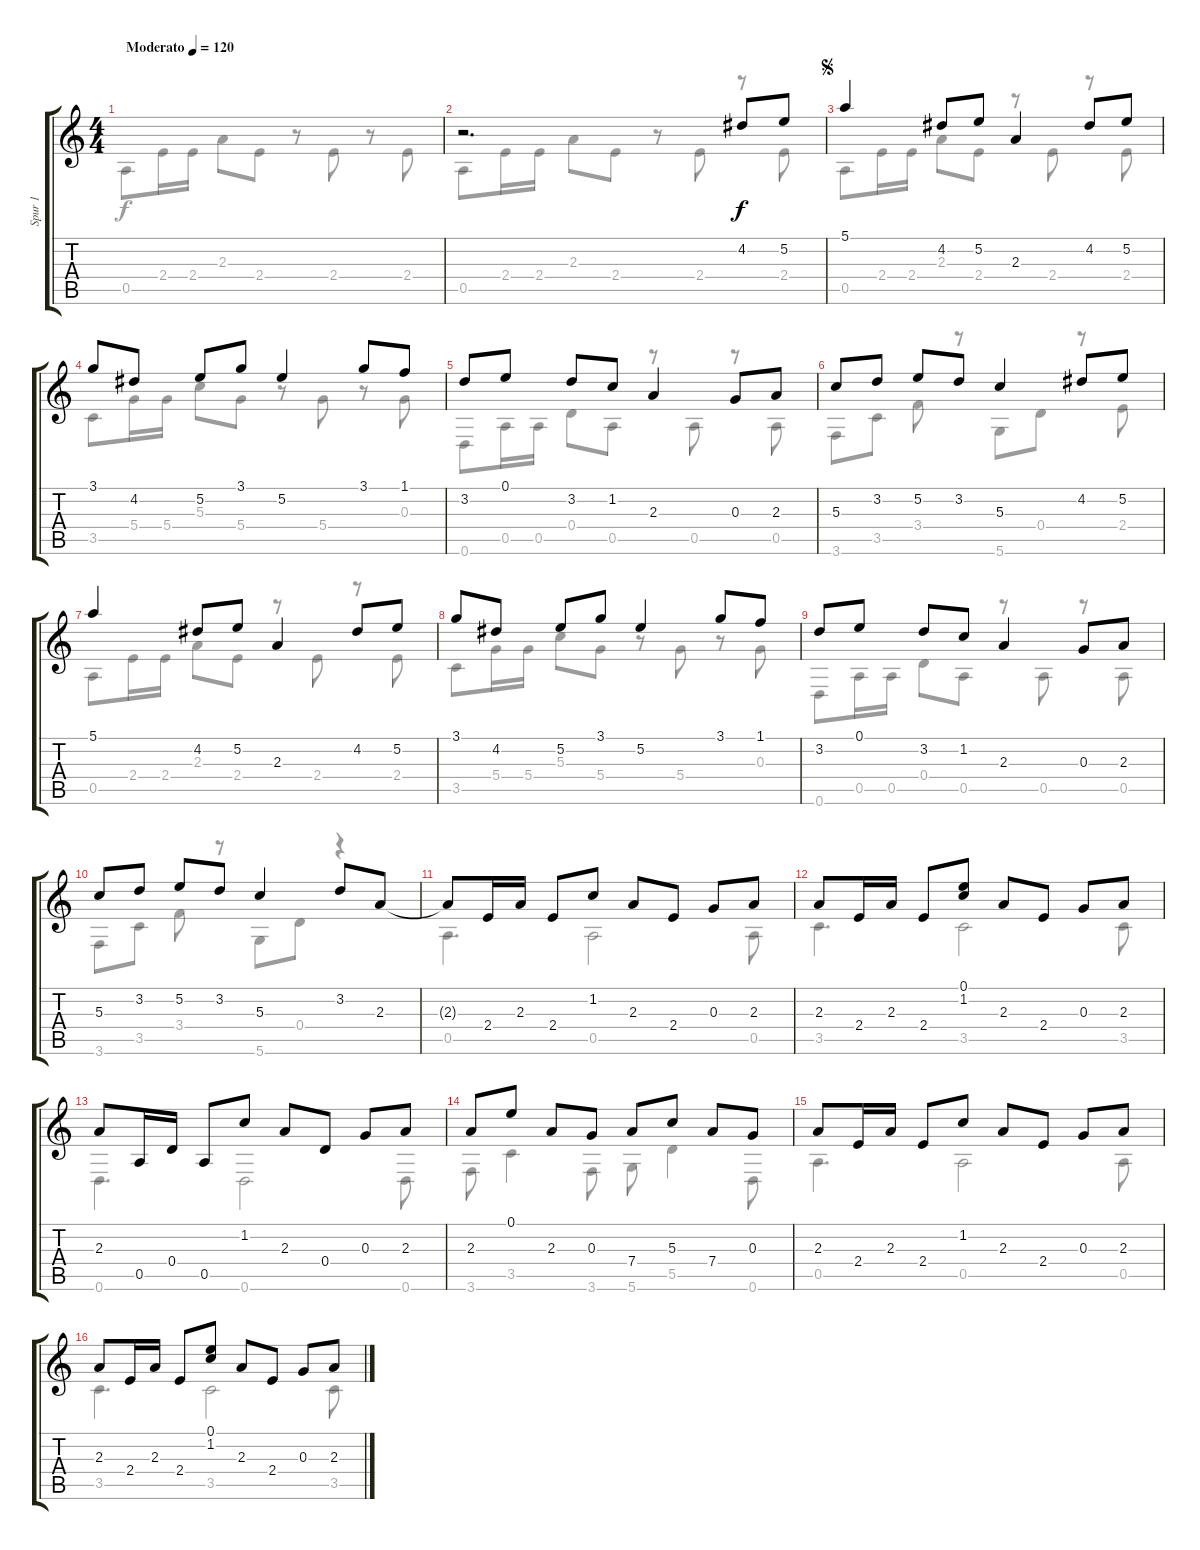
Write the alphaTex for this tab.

\track ("Spur 1" "Spur 1") {instrument acousticguitarnylon}
\staff {score tabs}
\tuning (E4 B3 G3 D3 A2 D2) {hide}
\voice
\ts (4 4)
\tempo (120 "Moderato")
\clef g2
\ks c
|
r.2{d} 4.2.8 5.2.8 |
\jump segno
5.1.4 4.2.8 5.2.8 2.3.4 4.2.8 5.2.8 |
3.1.8 4.2.8 5.2.8 3.1.8 5.2.4 3.1.8 1.1.8 |
3.2.8 0.1.8 3.2.8 1.2.8 2.3.4 0.3.8 2.3.8 |
5.3.8 3.2.8 5.2.8 3.2.8 5.3.4 4.2.8 5.2.8 |
5.1.4 4.2.8 5.2.8 2.3.4 4.2.8 5.2.8 |
3.1.8 4.2.8 5.2.8 3.1.8 5.2.4 3.1.8 1.1.8 |
3.2.8 0.1.8 3.2.8 1.2.8 2.3.4 0.3.8 2.3.8 |
5.3.8 3.2.8 5.2.8 3.2.8 5.3.4 3.2.8 2.3.8 |
2.3{t}.8 2.4.16 2.3.16 2.4.8 1.2.8 2.3.8 2.4.8 0.3.8 2.3.8 |
2.3.8 2.4.16 2.3.16 2.4.8 (0.1 1.2).8 2.3.8 2.4.8 0.3.8 2.3.8 |
2.3.8 0.5.16 0.4.16 0.5.8 1.2.8 2.3.8 0.4.8 0.3.8 2.3.8 |
2.3.8 0.1.8 2.3.8 0.3.8 7.4.8 5.3.8 7.4.8 0.3.8 |
2.3.8 2.4.16 2.3.16 2.4.8 1.2.8 2.3.8 2.4.8 0.3.8 2.3.8 |
2.3.8 2.4.16 2.3.16 2.4.8 (0.1 1.2).8 2.3.8 2.4.8 0.3.8 2.3.8
\voice
\clef g2
\ottava regular
\simile none
\ks c
0.5.8{dy f} 2.4.16 2.4.16 2.3.8 2.4.8 r.8 2.4.8 r.8 2.4.8 |
0.5.8 2.4.16 2.4.16 2.3.8 2.4.8 r.8 2.4.8 r.8 2.4.8 |
0.5.8 2.4.16 2.4.16 2.3.8 2.4.8 r.8 2.4.8 r.8 2.4.8 |
3.5.8 5.4.16 5.4.16 5.3.8 5.4.8 r.8 5.4.8 r.8 0.3.8 |
0.6.8 0.5.16 0.5.16 0.4.8 0.5.8 r.8 0.5.8 r.8 0.5.8 |
3.6.8 3.5.8 3.4.8 r.8 5.6.8 0.4.8 r.8 2.4.8 |
0.5.8 2.4.16 2.4.16 2.3.8 2.4.8 r.8 2.4.8 r.8 2.4.8 |
3.5.8 5.4.16 5.4.16 5.3.8 5.4.8 r.8 5.4.8 r.8 0.3.8 |
0.6.8 0.5.16 0.5.16 0.4.8 0.5.8 r.8 0.5.8 r.8 0.5.8 |
3.6.8 3.5.8 3.4.8 r.8 5.6.8 0.4.8 r.4 |
0.5.4{d} 0.5.2 0.5.8 |
3.5.4{d} 3.5.2 3.5.8 |
0.6.4{d} 0.6.2 0.6.8 |
3.6.8 3.5.4 3.6.8 5.6.8 5.5.4 0.6.8 |
0.5.4{d} 0.5.2 0.5.8 |
3.5.4{d} 3.5.2 3.5.8
